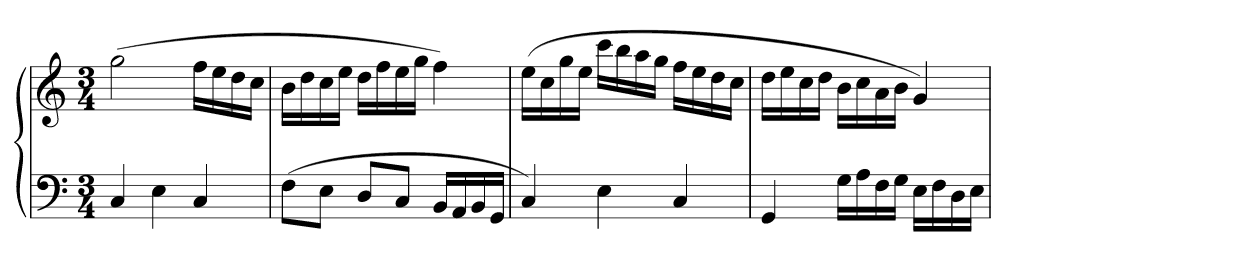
**kern	**kern
*part1	*part1
*staff2	*staff1
*clefF4	*clefG2
*k[]	*k[]
*M3/4	*M3/4
=	=
4C	(2gg
4E	.
4C	16ffLL
.	16ee
.	16dd
.	16ccJJ
=27	=27
(8FL	16bLL
.	16dd
8EJ	16cc
.	16eeJJ
8DL	16ddLL
.	16ff
8CJ	16ee
.	16ggJJ
16BBLL	4ff)
16AA	.
16BB	.
16GGJJ	.
=28	=28
4C)	(16eeLL
.	16cc
.	16gg
.	16eeJJ
4E	16cccLL
.	16bb
.	16aa
.	16ggJJ
4C	16ffLL
.	16ee
.	16dd
.	16ccJJ
=29	=29
4GG	16ddLL
.	16ee
.	16cc
.	16ddJJ
16GLL	16bLL
16A	16cc
16F	16a
16GJJ	16bJJ
16ELL	4g)
16F	.
16D	.
16EJJ	.
=	=
*-	*-
